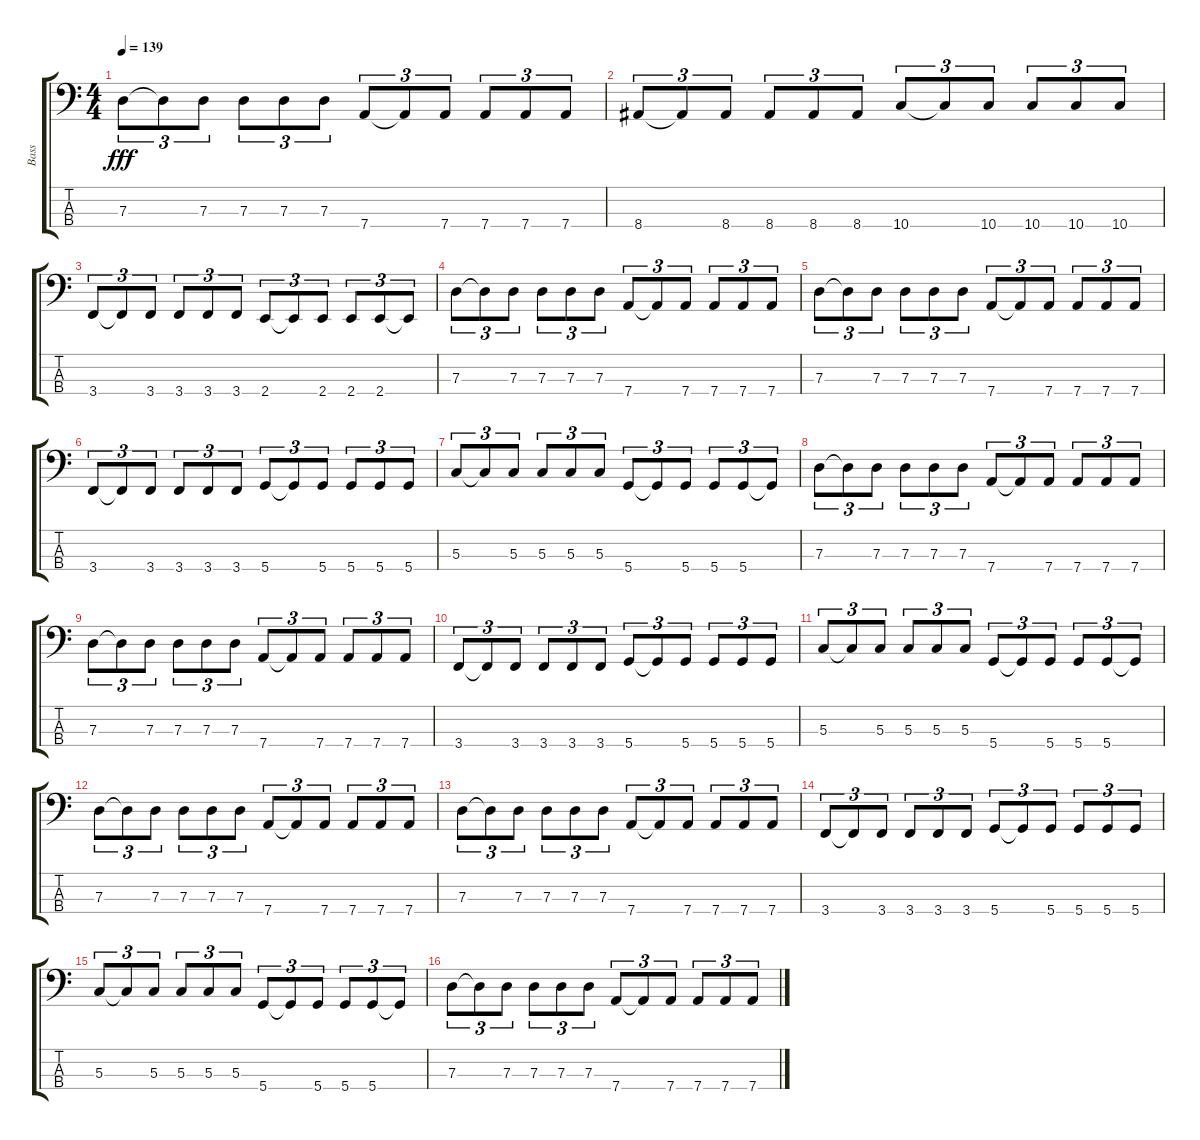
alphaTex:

\track ("Bass" "Bass") {instrument electricbasspick}
\staff {score tabs}
\tuning (F2 C2 G1 D1) {hide}
\ts (4 4)
\tempo 139
\clef f4
\ks c
7.3.8{tu (3 2) dy fff} 7.3{t}.8{tu (3 2)} 7.3.8{tu (3 2)} 7.3.8{tu (3 2)} 7.3.8{tu (3 2)} 7.3.8{tu (3 2)} 7.4.8{tu (3 2)} 7.4{t}.8{tu (3 2)} 7.4.8{tu (3 2)} 7.4.8{tu (3 2)} 7.4.8{tu (3 2)} 7.4.8{tu (3 2)} |
8.4.8{tu (3 2)} 8.4{t}.8{tu (3 2)} 8.4.8{tu (3 2)} 8.4.8{tu (3 2)} 8.4.8{tu (3 2)} 8.4.8{tu (3 2)} 10.4.8{tu (3 2)} 10.4{t}.8{tu (3 2)} 10.4.8{tu (3 2)} 10.4.8{tu (3 2)} 10.4.8{tu (3 2)} 10.4.8{tu (3 2)} |
3.4.8{tu (3 2)} 3.4{t}.8{tu (3 2)} 3.4.8{tu (3 2)} 3.4.8{tu (3 2)} 3.4.8{tu (3 2)} 3.4.8{tu (3 2)} 2.4.8{tu (3 2)} 2.4{t}.8{tu (3 2)} 2.4.8{tu (3 2)} 2.4.8{tu (3 2)} 2.4.8{tu (3 2)} 2.4{t}.8{tu (3 2)} |
7.3.8{tu (3 2)} 7.3{t}.8{tu (3 2)} 7.3.8{tu (3 2)} 7.3.8{tu (3 2)} 7.3.8{tu (3 2)} 7.3.8{tu (3 2)} 7.4.8{tu (3 2)} 7.4{t}.8{tu (3 2)} 7.4.8{tu (3 2)} 7.4.8{tu (3 2)} 7.4.8{tu (3 2)} 7.4.8{tu (3 2)} |
7.3.8{tu (3 2)} 7.3{t}.8{tu (3 2)} 7.3.8{tu (3 2)} 7.3.8{tu (3 2)} 7.3.8{tu (3 2)} 7.3.8{tu (3 2)} 7.4.8{tu (3 2)} 7.4{t}.8{tu (3 2)} 7.4.8{tu (3 2)} 7.4.8{tu (3 2)} 7.4.8{tu (3 2)} 7.4.8{tu (3 2)} |
3.4.8{tu (3 2)} 3.4{t}.8{tu (3 2)} 3.4.8{tu (3 2)} 3.4.8{tu (3 2)} 3.4.8{tu (3 2)} 3.4.8{tu (3 2)} 5.4.8{tu (3 2)} 5.4{t}.8{tu (3 2)} 5.4.8{tu (3 2)} 5.4.8{tu (3 2)} 5.4.8{tu (3 2)} 5.4.8{tu (3 2)} |
5.3.8{tu (3 2)} 5.3{t}.8{tu (3 2)} 5.3.8{tu (3 2)} 5.3.8{tu (3 2)} 5.3.8{tu (3 2)} 5.3.8{tu (3 2)} 5.4.8{tu (3 2)} 5.4{t}.8{tu (3 2)} 5.4.8{tu (3 2)} 5.4.8{tu (3 2)} 5.4.8{tu (3 2)} 5.4{t}.8{tu (3 2)} |
7.3.8{tu (3 2)} 7.3{t}.8{tu (3 2)} 7.3.8{tu (3 2)} 7.3.8{tu (3 2)} 7.3.8{tu (3 2)} 7.3.8{tu (3 2)} 7.4.8{tu (3 2)} 7.4{t}.8{tu (3 2)} 7.4.8{tu (3 2)} 7.4.8{tu (3 2)} 7.4.8{tu (3 2)} 7.4.8{tu (3 2)} |
7.3.8{tu (3 2)} 7.3{t}.8{tu (3 2)} 7.3.8{tu (3 2)} 7.3.8{tu (3 2)} 7.3.8{tu (3 2)} 7.3.8{tu (3 2)} 7.4.8{tu (3 2)} 7.4{t}.8{tu (3 2)} 7.4.8{tu (3 2)} 7.4.8{tu (3 2)} 7.4.8{tu (3 2)} 7.4.8{tu (3 2)} |
3.4.8{tu (3 2)} 3.4{t}.8{tu (3 2)} 3.4.8{tu (3 2)} 3.4.8{tu (3 2)} 3.4.8{tu (3 2)} 3.4.8{tu (3 2)} 5.4.8{tu (3 2)} 5.4{t}.8{tu (3 2)} 5.4.8{tu (3 2)} 5.4.8{tu (3 2)} 5.4.8{tu (3 2)} 5.4.8{tu (3 2)} |
5.3.8{tu (3 2)} 5.3{t}.8{tu (3 2)} 5.3.8{tu (3 2)} 5.3.8{tu (3 2)} 5.3.8{tu (3 2)} 5.3.8{tu (3 2)} 5.4.8{tu (3 2)} 5.4{t}.8{tu (3 2)} 5.4.8{tu (3 2)} 5.4.8{tu (3 2)} 5.4.8{tu (3 2)} 5.4{t}.8{tu (3 2)} |
7.3.8{tu (3 2)} 7.3{t}.8{tu (3 2)} 7.3.8{tu (3 2)} 7.3.8{tu (3 2)} 7.3.8{tu (3 2)} 7.3.8{tu (3 2)} 7.4.8{tu (3 2)} 7.4{t}.8{tu (3 2)} 7.4.8{tu (3 2)} 7.4.8{tu (3 2)} 7.4.8{tu (3 2)} 7.4.8{tu (3 2)} |
7.3.8{tu (3 2)} 7.3{t}.8{tu (3 2)} 7.3.8{tu (3 2)} 7.3.8{tu (3 2)} 7.3.8{tu (3 2)} 7.3.8{tu (3 2)} 7.4.8{tu (3 2)} 7.4{t}.8{tu (3 2)} 7.4.8{tu (3 2)} 7.4.8{tu (3 2)} 7.4.8{tu (3 2)} 7.4.8{tu (3 2)} |
3.4.8{tu (3 2)} 3.4{t}.8{tu (3 2)} 3.4.8{tu (3 2)} 3.4.8{tu (3 2)} 3.4.8{tu (3 2)} 3.4.8{tu (3 2)} 5.4.8{tu (3 2)} 5.4{t}.8{tu (3 2)} 5.4.8{tu (3 2)} 5.4.8{tu (3 2)} 5.4.8{tu (3 2)} 5.4.8{tu (3 2)} |
5.3.8{tu (3 2)} 5.3{t}.8{tu (3 2)} 5.3.8{tu (3 2)} 5.3.8{tu (3 2)} 5.3.8{tu (3 2)} 5.3.8{tu (3 2)} 5.4.8{tu (3 2)} 5.4{t}.8{tu (3 2)} 5.4.8{tu (3 2)} 5.4.8{tu (3 2)} 5.4.8{tu (3 2)} 5.4{t}.8{tu (3 2)} |
7.3.8{tu (3 2)} 7.3{t}.8{tu (3 2)} 7.3.8{tu (3 2)} 7.3.8{tu (3 2)} 7.3.8{tu (3 2)} 7.3.8{tu (3 2)} 7.4.8{tu (3 2)} 7.4{t}.8{tu (3 2)} 7.4.8{tu (3 2)} 7.4.8{tu (3 2)} 7.4.8{tu (3 2)} 7.4.8{tu (3 2)}
